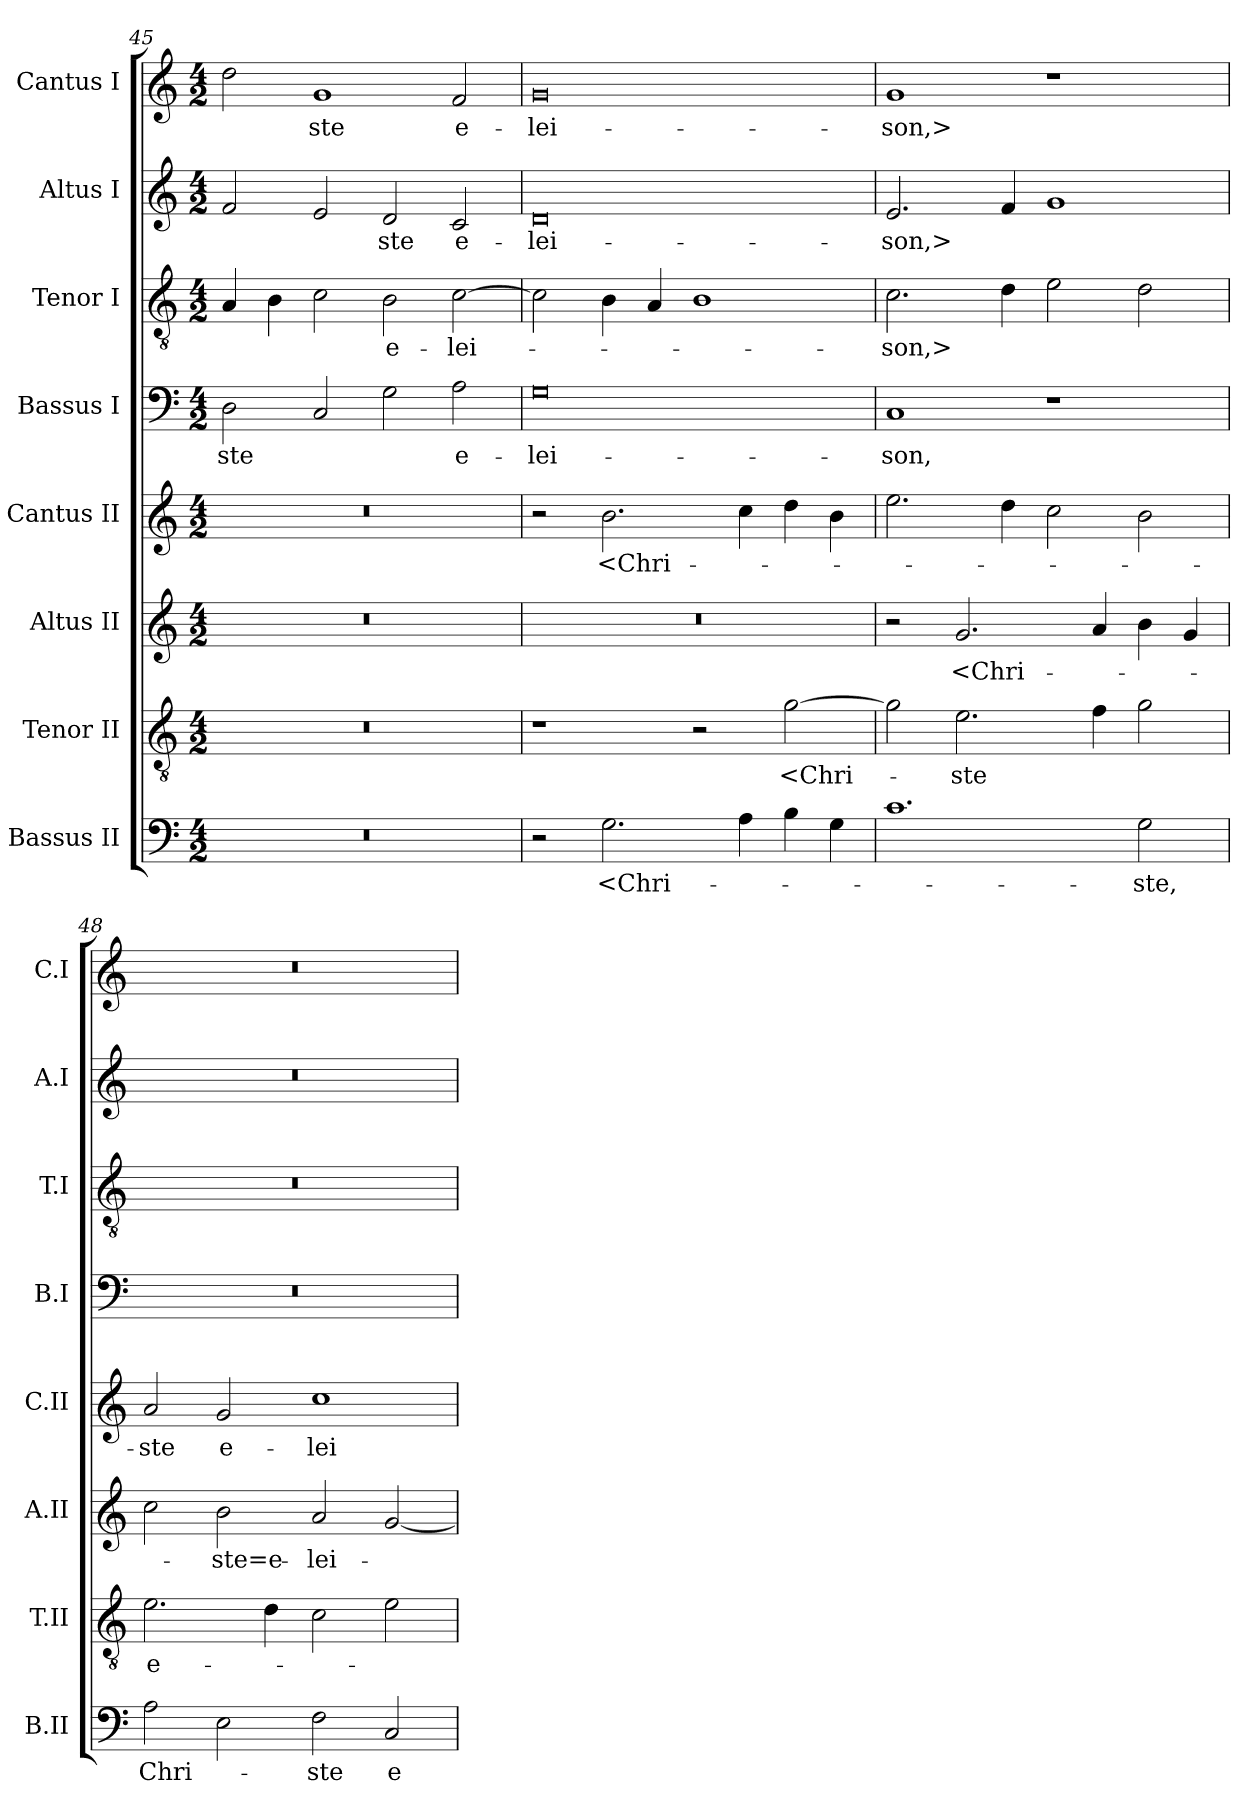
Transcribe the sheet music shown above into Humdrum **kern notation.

**kern	**text	**kern	**text	**kern	**text	**kern	**text	**kern	**text	**kern	**text	**kern	**text	**kern	**text
*part8	*part8	*part7	*part7	*part6	*part6	*part5	*part5	*part4	*part4	*part3	*part3	*part2	*part2	*part1	*part1
*staff8	*staff8	*staff7	*staff7	*staff6	*staff6	*staff5	*staff5	*staff4	*staff4	*staff3	*staff3	*staff2	*staff2	*staff1	*staff1
*I"Bassus II	*	*I"Tenor II	*	*I"Altus II	*	*I"Cantus II	*	*I"Bassus I	*	*I"Tenor I	*	*I"Altus I	*	*I"Cantus I	*
*I'B.II	*	*I'T.II	*	*I'A.II	*	*I'C.II	*	*I'B.I	*	*I'T.I	*	*I'A.I	*	*I'C.I	*
*clefF4	*	*clefGv2	*	*clefG2	*	*clefG2	*	*clefF4	*	*clefGv2	*	*clefG2	*	*clefG2	*
*	*	*ITrd7c12	*	*	*	*	*	*	*	*ITrd7c12	*	*	*	*	*
*k[]	*	*k[]	*	*k[]	*	*k[]	*	*k[]	*	*k[]	*	*k[]	*	*k[]	*
*C:	*	*C:	*	*C:	*	*C:	*	*C:	*	*C:	*	*C:	*	*C:	*
*M4/2	*	*M4/2	*	*M4/2	*	*M4/2	*	*M4/2	*	*M4/2	*	*M4/2	*	*M4/2	*
=45	=45	=45	=45	=45	=45	=45	=45	=45	=45	=45	=45	=45	=45	=45	=45
0r	.	0r	.	0r	.	0r	.	2D\	-ste	4AA/	.	2f/	.	2dd\	.
.	.	.	.	.	.	.	.	.	.	4BB\	.	.	.	.	.
.	.	.	.	.	.	.	.	2C/	.	2C\	.	2e/	.	1g/	-ste
.	.	.	.	.	.	.	.	2G\	.	2BB\	e-	2d/	-ste	.	.
.	.	.	.	.	.	.	.	2A\	e-	[2C\	-lei-	2c/	e-	2f/	e-
=46	=46	=46	=46	=46	=46	=46	=46	=46	=46	=46	=46	=46	=46	=46	=46
2r	.	1r	.	0r	.	2r	.	0G\	-lei-	2C\]	.	0d/	-lei-	0g/	-lei-
2.G\	<Chri-	.	.	.	.	2.b\	<Chri-	.	.	4BB\	.	.	.	.	.
.	.	.	.	.	.	.	.	.	.	4AA/	.	.	.	.	.
.	.	2r	.	.	.	.	.	.	.	1BB\	.	.	.	.	.
4A\	.	.	.	.	.	4cc\	.	.	.	.	.	.	.	.	.
4B\	.	[2G\	<Chri-	.	.	4dd\	.	.	.	.	.	.	.	.	.
4G\	.	.	.	.	.	4b\	.	.	.	.	.	.	.	.	.
=47	=47	=47	=47	=47	=47	=47	=47	=47	=47	=47	=47	=47	=47	=47	=47
1.c\	.	2G\]	.	2r	.	2.ee\	.	1C/	-son,	2.C\	-son,>	2.e/	-son,>	1g/	-son,>
.	.	2.E\	-ste	2.g/	<Chri-	.	.	.	.	.	.	.	.	.	.
.	.	.	.	.	.	4dd\	.	.	.	4D\	.	4f/	.	.	.
.	.	.	.	.	.	2cc\	.	1r	.	2E\	.	1g/	.	1r	.
.	.	4F\	.	4a/	.	.	.	.	.	.	.	.	.	.	.
2G\	-ste,	2G\	.	4b\	.	2b\	.	.	.	2D\	.	.	.	.	.
.	.	.	.	4g/	.	.	.	.	.	.	.	.	.	.	.
=48	=48	=48	=48	=48	=48	=48	=48	=48	=48	=48	=48	=48	=48	=48	=48
2A\	Chri-	2.E\	e-	2cc\	.	2a/	-ste	0r	.	0r	.	0r	.	0r	.
2E\	.	.	.	2b\	-ste=e-	2g/	e-	.	.	.	.	.	.	.	.
.	.	4D\	.	.	.	.	.	.	.	.	.	.	.	.	.
2F\	-ste	2C\	.	2a/	-lei-	1cc\	-lei-	.	.	.	.	.	.	.	.
2C/	e-	2E\	.	[2g/	.	.	.	.	.	.	.	.	.	.	.
=	=	=	=	=	=	=	=	=	=	=	=	=	=	=	=
*-	*-	*-	*-	*-	*-	*-	*-	*-	*-	*-	*-	*-	*-	*-	*-
